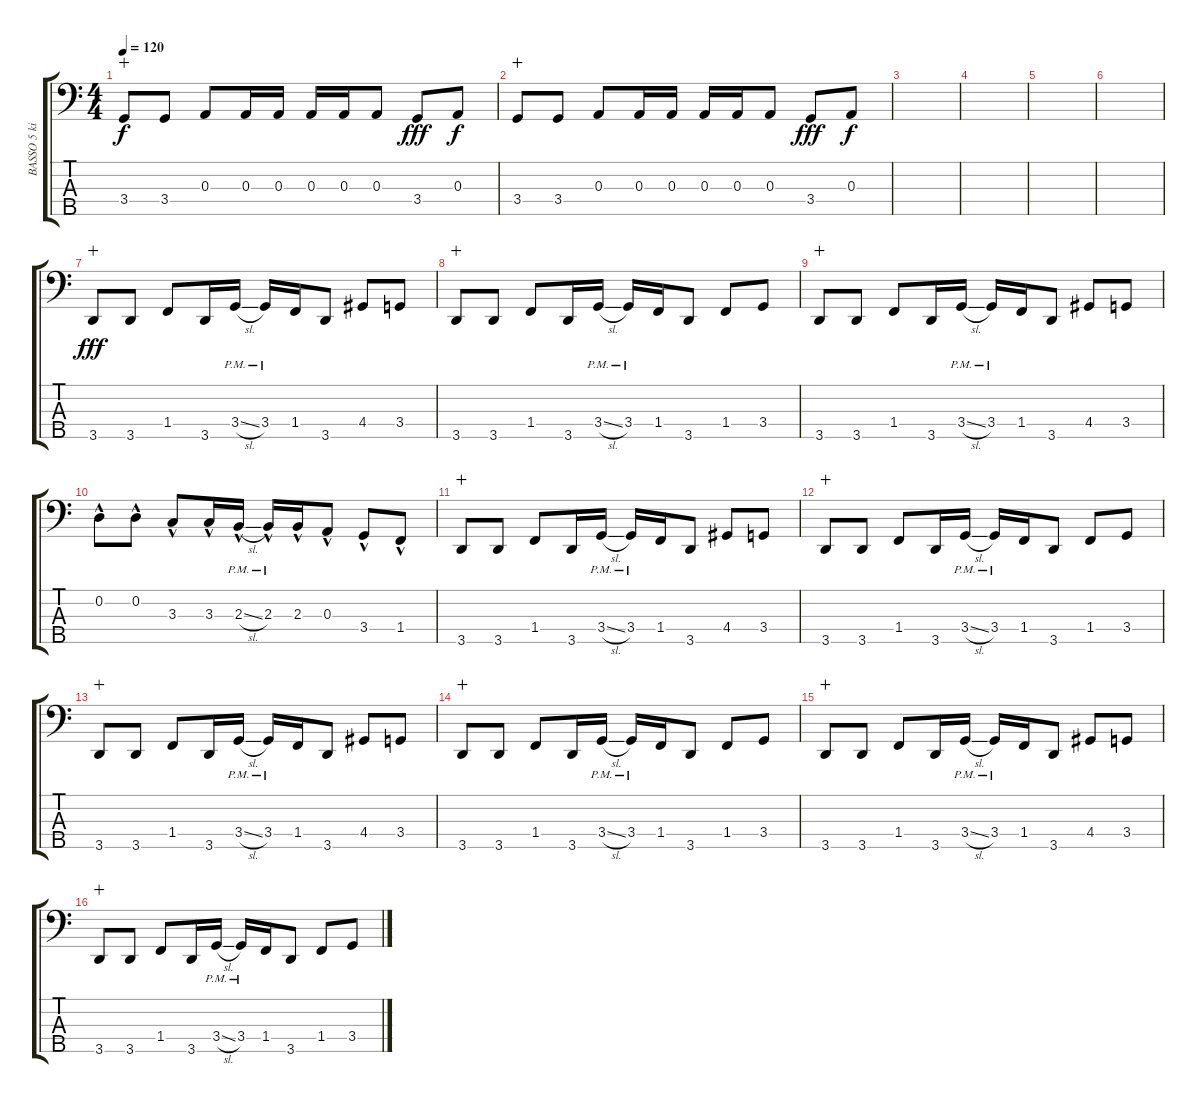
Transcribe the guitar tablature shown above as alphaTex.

\track ("BASSO 5 kielinen" "BASSO 5 ki") {instrument slapbass2}
\staff {score tabs}
\tuning (G2 D2 A1 E1 B0) {hide}
\ts (4 4)
\tempo 120
\clef f4
\ks c
3.4.8{dy f wahc} 3.4.8 0.3.8 0.3.16 0.3.16 0.3.16 0.3.16 0.3.8 3.4.8{dy fff} 0.3.8{dy f} |
3.4.8{wahc} 3.4.8 0.3.8 0.3.16 0.3.16 0.3.16 0.3.16 0.3.8 3.4.8{dy fff} 0.3.8{dy f} |
|
|
|
|
3.5.8{dy fff wahc} 3.5.8 1.4.8 3.5.16 3.4{sl pm}.16 3.4{pm}.16 1.4.16 3.5.8 4.4.8 3.4.8 |
3.5.8{wahc} 3.5.8 1.4.8 3.5.16 3.4{sl pm}.16 3.4{pm}.16 1.4.16 3.5.8 1.4.8 3.4.8 |
3.5.8{wahc} 3.5.8 1.4.8 3.5.16 3.4{sl pm}.16 3.4{pm}.16 1.4.16 3.5.8 4.4.8 3.4.8 |
0.2{hac}.8 0.2{hac}.8 3.3{hac}.8 3.3{hac}.16 2.3{sl hac pm}.16 2.3{hac pm}.16 2.3{hac}.16 0.3{hac}.8 3.4{hac}.8 1.4{hac}.8 |
3.5.8{wahc} 3.5.8 1.4.8 3.5.16 3.4{sl pm}.16 3.4{pm}.16 1.4.16 3.5.8 4.4.8 3.4.8 |
3.5.8{wahc} 3.5.8 1.4.8 3.5.16 3.4{sl pm}.16 3.4{pm}.16 1.4.16 3.5.8 1.4.8 3.4.8 |
3.5.8{wahc} 3.5.8 1.4.8 3.5.16 3.4{sl pm}.16 3.4{pm}.16 1.4.16 3.5.8 4.4.8 3.4.8 |
3.5.8{wahc} 3.5.8 1.4.8 3.5.16 3.4{sl pm}.16 3.4{pm}.16 1.4.16 3.5.8 1.4.8 3.4.8 |
3.5.8{wahc} 3.5.8 1.4.8 3.5.16 3.4{sl pm}.16 3.4{pm}.16 1.4.16 3.5.8 4.4.8 3.4.8 |
3.5.8{wahc} 3.5.8 1.4.8 3.5.16 3.4{sl pm}.16 3.4{pm}.16 1.4.16 3.5.8 1.4.8 3.4.8
